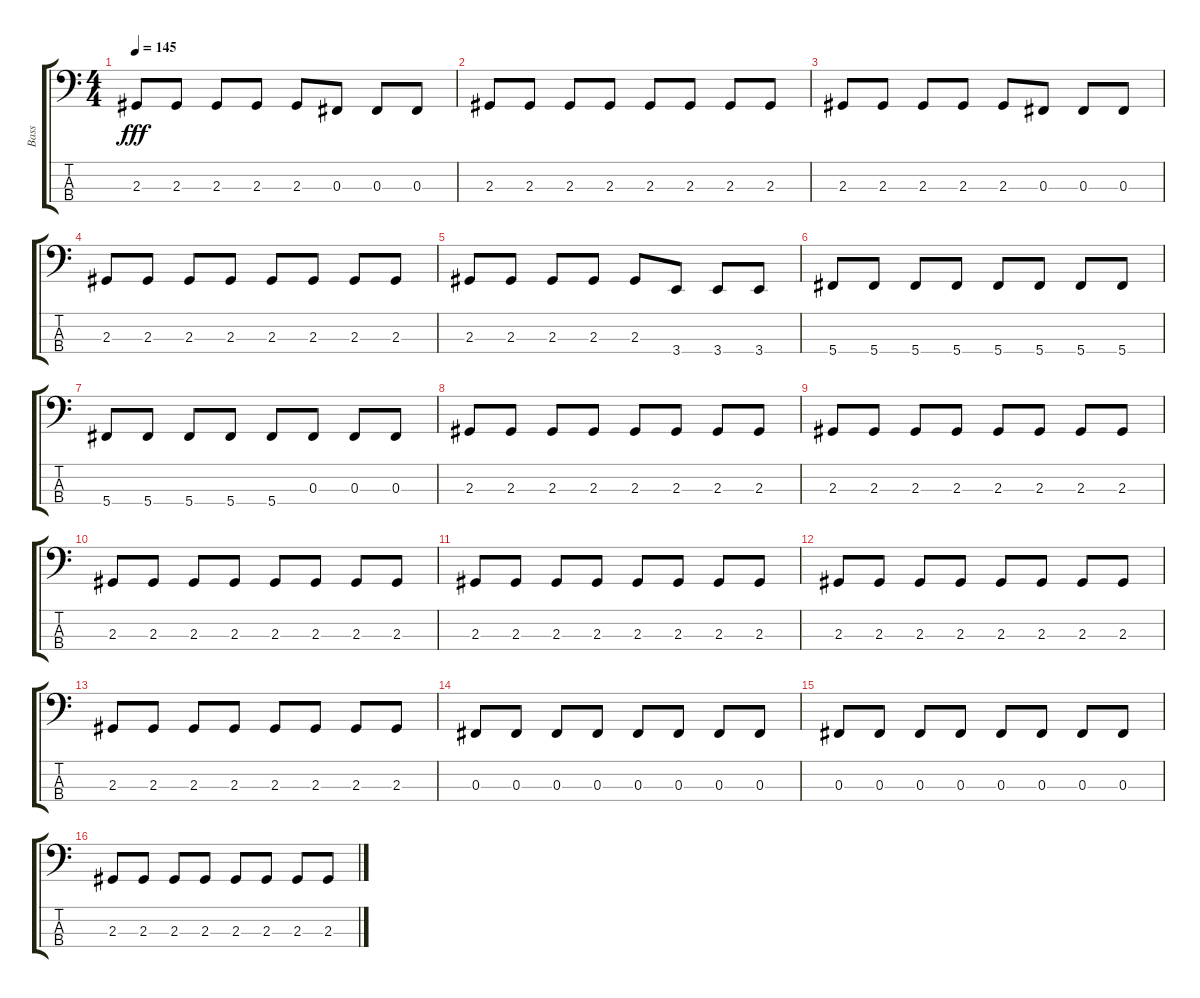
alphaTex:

\track ("Bass" "Bass") {instrument electricbasspick}
\staff {score tabs}
\tuning (E2 B1 Gb1 Db1) {hide}
\ts (4 4)
\tempo 145
\clef f4
\ks c
2.3.8{dy fff} 2.3.8 2.3.8 2.3.8 2.3.8 0.3.8 0.3.8 0.3.8 |
2.3.8 2.3.8 2.3.8 2.3.8 2.3.8 2.3.8 2.3.8 2.3.8 |
2.3.8 2.3.8 2.3.8 2.3.8 2.3.8 0.3.8 0.3.8 0.3.8 |
2.3.8 2.3.8 2.3.8 2.3.8 2.3.8 2.3.8 2.3.8 2.3.8 |
2.3.8 2.3.8 2.3.8 2.3.8 2.3.8 3.4.8 3.4.8 3.4.8 |
5.4.8 5.4.8 5.4.8 5.4.8 5.4.8 5.4.8 5.4.8 5.4.8 |
5.4.8 5.4.8 5.4.8 5.4.8 5.4.8 0.3.8 0.3.8 0.3.8 |
2.3.8 2.3.8 2.3.8 2.3.8 2.3.8 2.3.8 2.3.8 2.3.8 |
2.3.8 2.3.8 2.3.8 2.3.8 2.3.8 2.3.8 2.3.8 2.3.8 |
2.3.8 2.3.8 2.3.8 2.3.8 2.3.8 2.3.8 2.3.8 2.3.8 |
2.3.8 2.3.8 2.3.8 2.3.8 2.3.8 2.3.8 2.3.8 2.3.8 |
2.3.8 2.3.8 2.3.8 2.3.8 2.3.8 2.3.8 2.3.8 2.3.8 |
2.3.8 2.3.8 2.3.8 2.3.8 2.3.8 2.3.8 2.3.8 2.3.8 |
0.3.8 0.3.8 0.3.8 0.3.8 0.3.8 0.3.8 0.3.8 0.3.8 |
0.3.8 0.3.8 0.3.8 0.3.8 0.3.8 0.3.8 0.3.8 0.3.8 |
2.3.8 2.3.8 2.3.8 2.3.8 2.3.8 2.3.8 2.3.8 2.3.8
